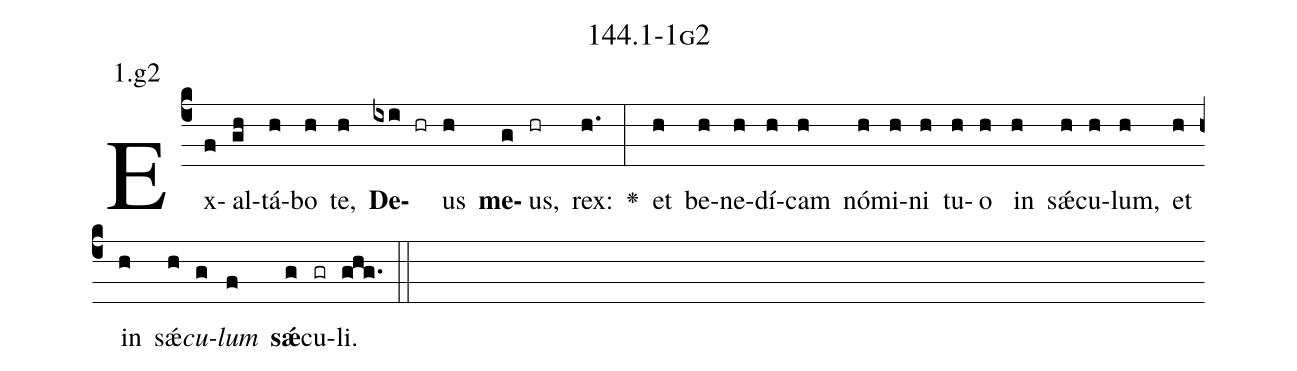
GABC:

name: 144.1-1g2;
annotation: 1.g2;
%%
(c4)Ex(f)al(gh)tá(h)bo(h) te,(h) <b>De</b>(ixi hr)us(h) <b>me</b>(g)us,(hr) rex:(h.) <v>\greheightstar</v>(:) et(h) be(h)ne(h)dí(h)cam(h) nó(h)mi(h)ni(h) tu(h)o(h) in(h) sǽ(h)cu(h)lum,(h) et(h) in(h) sǽ(h)<i>cu</i>(g)<i>lum</i>(f) <b>sǽ</b>(g)cu(gr)li.(ghg.) (::)


%E(h) u(h) o(g) u(f) a(g) e.(ghg.) (::)
